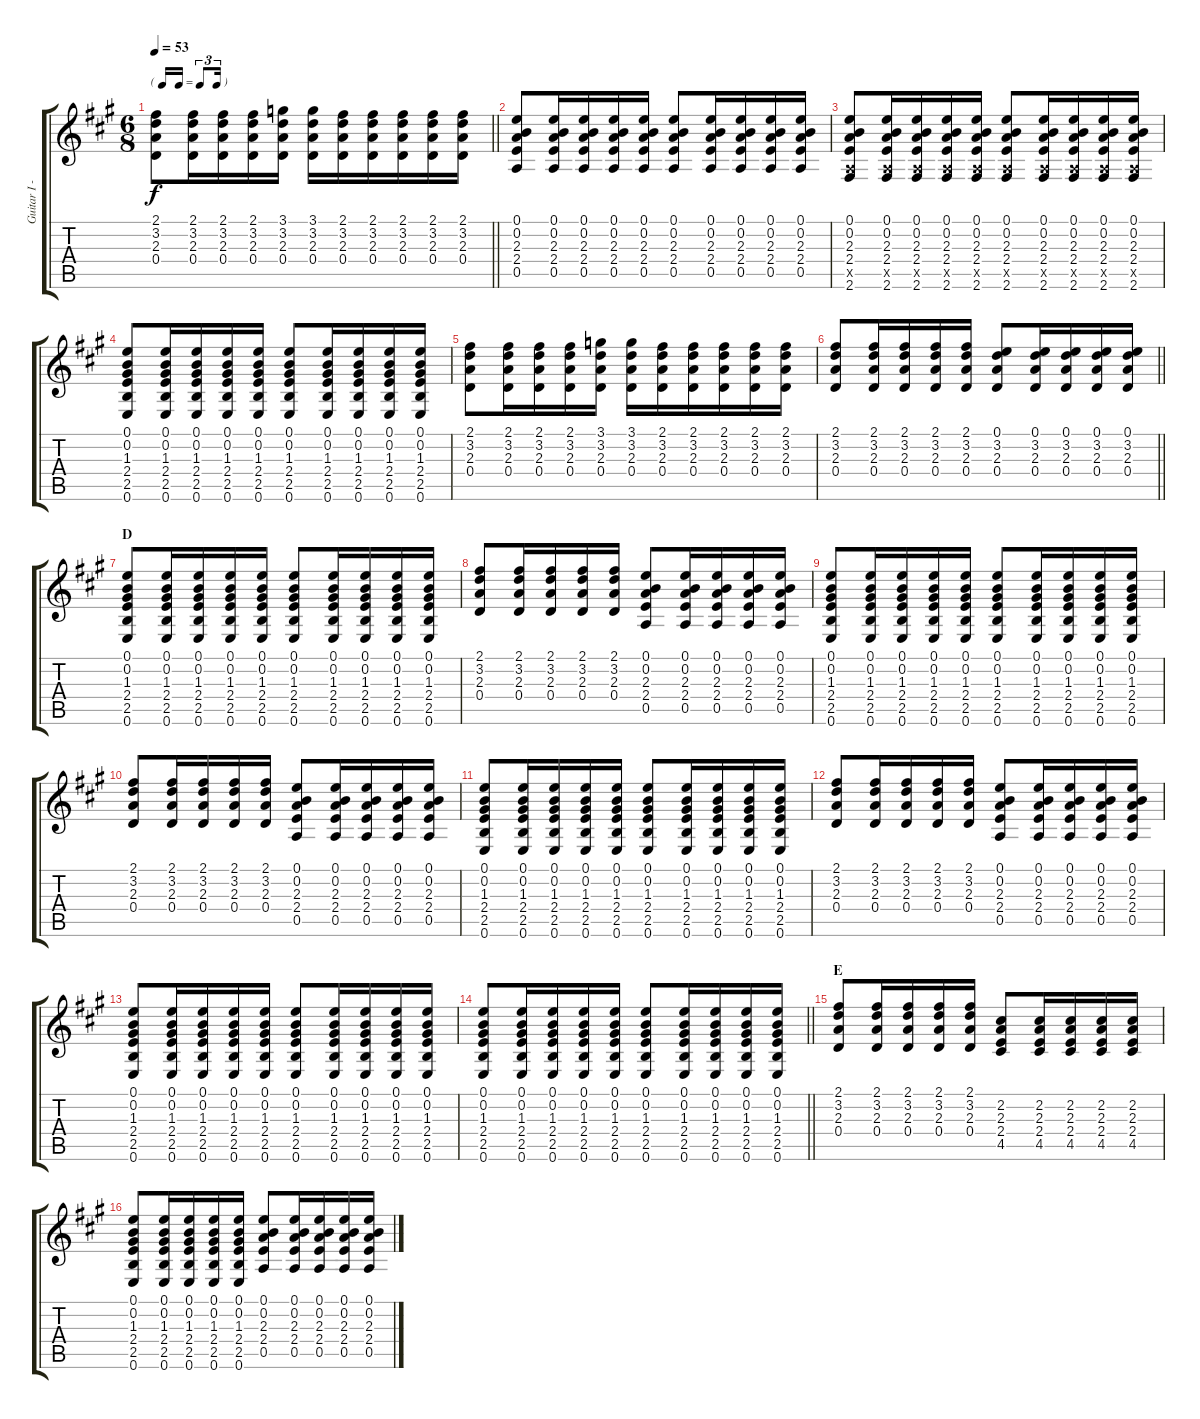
\track ("Guitar I - Gotoh Masafumi" "Guitar I -") {instrument acousticguitarsteel}
\staff {score tabs}
\tuning (E4 B3 G3 D3 A2 E2) {hide}
\ts (6 8)
\tf triplet16th
\tempo 53
\clef g2
\barLineRight lightlight
\ks a
(2.1 3.2 2.3 0.4).8{dy f} (2.1 3.2 2.3 0.4).16 (2.1 3.2 2.3 0.4).16 (2.1 3.2 2.3 0.4).16 (3.1 3.2 2.3 0.4).16 (3.1 3.2 2.3 0.4).16 (2.1 3.2 2.3 0.4).16 (2.1 3.2 2.3 0.4).16 (2.1 3.2 2.3 0.4).16 (2.1 3.2 2.3 0.4).16 (2.1 3.2 2.3 0.4).16 |
(0.1 0.2 2.3 2.4 0.5).8 (0.1 0.2 2.3 2.4 0.5).16 (0.1 0.2 2.3 2.4 0.5).16 (0.1 0.2 2.3 2.4 0.5).16 (0.1 0.2 2.3 2.4 0.5).16 (0.1 0.2 2.3 2.4 0.5).8 (0.1 0.2 2.3 2.4 0.5).16 (0.1 0.2 2.3 2.4 0.5).16 (0.1 0.2 2.3 2.4 0.5).16 (0.1 0.2 2.3 2.4 0.5).16 |
(0.1 0.2 2.3 2.4 0.5{x} 2.6).8 (0.1 0.2 2.3 2.4 0.5{x} 2.6).16 (0.1 0.2 2.3 2.4 0.5{x} 2.6).16 (0.1 0.2 2.3 2.4 0.5{x} 2.6).16 (0.1 0.2 2.3 2.4 0.5{x} 2.6).16 (0.1 0.2 2.3 2.4 0.5{x} 2.6).8 (0.1 0.2 2.3 2.4 0.5{x} 2.6).16 (0.1 0.2 2.3 2.4 0.5{x} 2.6).16 (0.1 0.2 2.3 2.4 0.5{x} 2.6).16 (0.1 0.2 2.3 2.4 0.5{x} 2.6).16 |
(0.1 0.2 1.3 2.4 2.5 0.6).8 (0.1 0.2 1.3 2.4 2.5 0.6).16 (0.1 0.2 1.3 2.4 2.5 0.6).16 (0.1 0.2 1.3 2.4 2.5 0.6).16 (0.1 0.2 1.3 2.4 2.5 0.6).16 (0.1 0.2 1.3 2.4 2.5 0.6).8 (0.1 0.2 1.3 2.4 2.5 0.6).16 (0.1 0.2 1.3 2.4 2.5 0.6).16 (0.1 0.2 1.3 2.4 2.5 0.6).16 (0.1 0.2 1.3 2.4 2.5 0.6).16 |
(2.1 3.2 2.3 0.4).8 (2.1 3.2 2.3 0.4).16 (2.1 3.2 2.3 0.4).16 (2.1 3.2 2.3 0.4).16 (3.1 3.2 2.3 0.4).16 (3.1 3.2 2.3 0.4).16 (2.1 3.2 2.3 0.4).16 (2.1 3.2 2.3 0.4).16 (2.1 3.2 2.3 0.4).16 (2.1 3.2 2.3 0.4).16 (2.1 3.2 2.3 0.4).16 |
\barLineRight lightlight
(2.1 3.2 2.3 0.4).8 (2.1 3.2 2.3 0.4).16 (2.1 3.2 2.3 0.4).16 (2.1 3.2 2.3 0.4).16 (2.1 3.2 2.3 0.4).16 (0.1 3.2 2.3 0.4).8 (0.1 3.2 2.3 0.4).16 (0.1 3.2 2.3 0.4).16 (0.1 3.2 2.3 0.4).16 (0.1 3.2 2.3 0.4).16 |
\section ("" "D")
(0.1 0.2 1.3 2.4 2.5 0.6).8 (0.1 0.2 1.3 2.4 2.5 0.6).16 (0.1 0.2 1.3 2.4 2.5 0.6).16 (0.1 0.2 1.3 2.4 2.5 0.6).16 (0.1 0.2 1.3 2.4 2.5 0.6).16 (0.1 0.2 1.3 2.4 2.5 0.6).8 (0.1 0.2 1.3 2.4 2.5 0.6).16 (0.1 0.2 1.3 2.4 2.5 0.6).16 (0.1 0.2 1.3 2.4 2.5 0.6).16 (0.1 0.2 1.3 2.4 2.5 0.6).16 |
(2.1 3.2 2.3 0.4).8 (2.1 3.2 2.3 0.4).16 (2.1 3.2 2.3 0.4).16 (2.1 3.2 2.3 0.4).16 (2.1 3.2 2.3 0.4).16 (0.1 0.2 2.3 2.4 0.5).8 (0.1 0.2 2.3 2.4 0.5).16 (0.1 0.2 2.3 2.4 0.5).16 (0.1 0.2 2.3 2.4 0.5).16 (0.1 0.2 2.3 2.4 0.5).16 |
(0.1 0.2 1.3 2.4 2.5 0.6).8 (0.1 0.2 1.3 2.4 2.5 0.6).16 (0.1 0.2 1.3 2.4 2.5 0.6).16 (0.1 0.2 1.3 2.4 2.5 0.6).16 (0.1 0.2 1.3 2.4 2.5 0.6).16 (0.1 0.2 1.3 2.4 2.5 0.6).8 (0.1 0.2 1.3 2.4 2.5 0.6).16 (0.1 0.2 1.3 2.4 2.5 0.6).16 (0.1 0.2 1.3 2.4 2.5 0.6).16 (0.1 0.2 1.3 2.4 2.5 0.6).16 |
(2.1 3.2 2.3 0.4).8 (2.1 3.2 2.3 0.4).16 (2.1 3.2 2.3 0.4).16 (2.1 3.2 2.3 0.4).16 (2.1 3.2 2.3 0.4).16 (0.1 0.2 2.3 2.4 0.5).8 (0.1 0.2 2.3 2.4 0.5).16 (0.1 0.2 2.3 2.4 0.5).16 (0.1 0.2 2.3 2.4 0.5).16 (0.1 0.2 2.3 2.4 0.5).16 |
(0.1 0.2 1.3 2.4 2.5 0.6).8 (0.1 0.2 1.3 2.4 2.5 0.6).16 (0.1 0.2 1.3 2.4 2.5 0.6).16 (0.1 0.2 1.3 2.4 2.5 0.6).16 (0.1 0.2 1.3 2.4 2.5 0.6).16 (0.1 0.2 1.3 2.4 2.5 0.6).8 (0.1 0.2 1.3 2.4 2.5 0.6).16 (0.1 0.2 1.3 2.4 2.5 0.6).16 (0.1 0.2 1.3 2.4 2.5 0.6).16 (0.1 0.2 1.3 2.4 2.5 0.6).16 |
(2.1 3.2 2.3 0.4).8 (2.1 3.2 2.3 0.4).16 (2.1 3.2 2.3 0.4).16 (2.1 3.2 2.3 0.4).16 (2.1 3.2 2.3 0.4).16 (0.1 0.2 2.3 2.4 0.5).8 (0.1 0.2 2.3 2.4 0.5).16 (0.1 0.2 2.3 2.4 0.5).16 (0.1 0.2 2.3 2.4 0.5).16 (0.1 0.2 2.3 2.4 0.5).16 |
(0.1 0.2 1.3 2.4 2.5 0.6).8 (0.1 0.2 1.3 2.4 2.5 0.6).16 (0.1 0.2 1.3 2.4 2.5 0.6).16 (0.1 0.2 1.3 2.4 2.5 0.6).16 (0.1 0.2 1.3 2.4 2.5 0.6).16 (0.1 0.2 1.3 2.4 2.5 0.6).8 (0.1 0.2 1.3 2.4 2.5 0.6).16 (0.1 0.2 1.3 2.4 2.5 0.6).16 (0.1 0.2 1.3 2.4 2.5 0.6).16 (0.1 0.2 1.3 2.4 2.5 0.6).16 |
\barLineRight lightlight
(0.1 0.2 1.3 2.4 2.5 0.6).8 (0.1 0.2 1.3 2.4 2.5 0.6).16 (0.1 0.2 1.3 2.4 2.5 0.6).16 (0.1 0.2 1.3 2.4 2.5 0.6).16 (0.1 0.2 1.3 2.4 2.5 0.6).16 (0.1 0.2 1.3 2.4 2.5 0.6).8 (0.1 0.2 1.3 2.4 2.5 0.6).16 (0.1 0.2 1.3 2.4 2.5 0.6).16 (0.1 0.2 1.3 2.4 2.5 0.6).16 (0.1 0.2 1.3 2.4 2.5 0.6).16 |
\section ("" "E")
(2.1 3.2 2.3 0.4).8 (2.1 3.2 2.3 0.4).16 (2.1 3.2 2.3 0.4).16 (2.1 3.2 2.3 0.4).16 (2.1 3.2 2.3 0.4).16 (2.2 2.3 2.4 4.5).8 (2.2 2.3 2.4 4.5).16 (2.2 2.3 2.4 4.5).16 (2.2 2.3 2.4 4.5).16 (2.2 2.3 2.4 4.5).16 |
(0.1 0.2 1.3 2.4 2.5 0.6).8 (0.1 0.2 1.3 2.4 2.5 0.6).16 (0.1 0.2 1.3 2.4 2.5 0.6).16 (0.1 0.2 1.3 2.4 2.5 0.6).16 (0.1 0.2 1.3 2.4 2.5 0.6).16 (0.1 0.2 2.3 2.4 0.5).8 (0.1 0.2 2.3 2.4 0.5).16 (0.1 0.2 2.3 2.4 0.5).16 (0.1 0.2 2.3 2.4 0.5).16 (0.1 0.2 2.3 2.4 0.5).16
